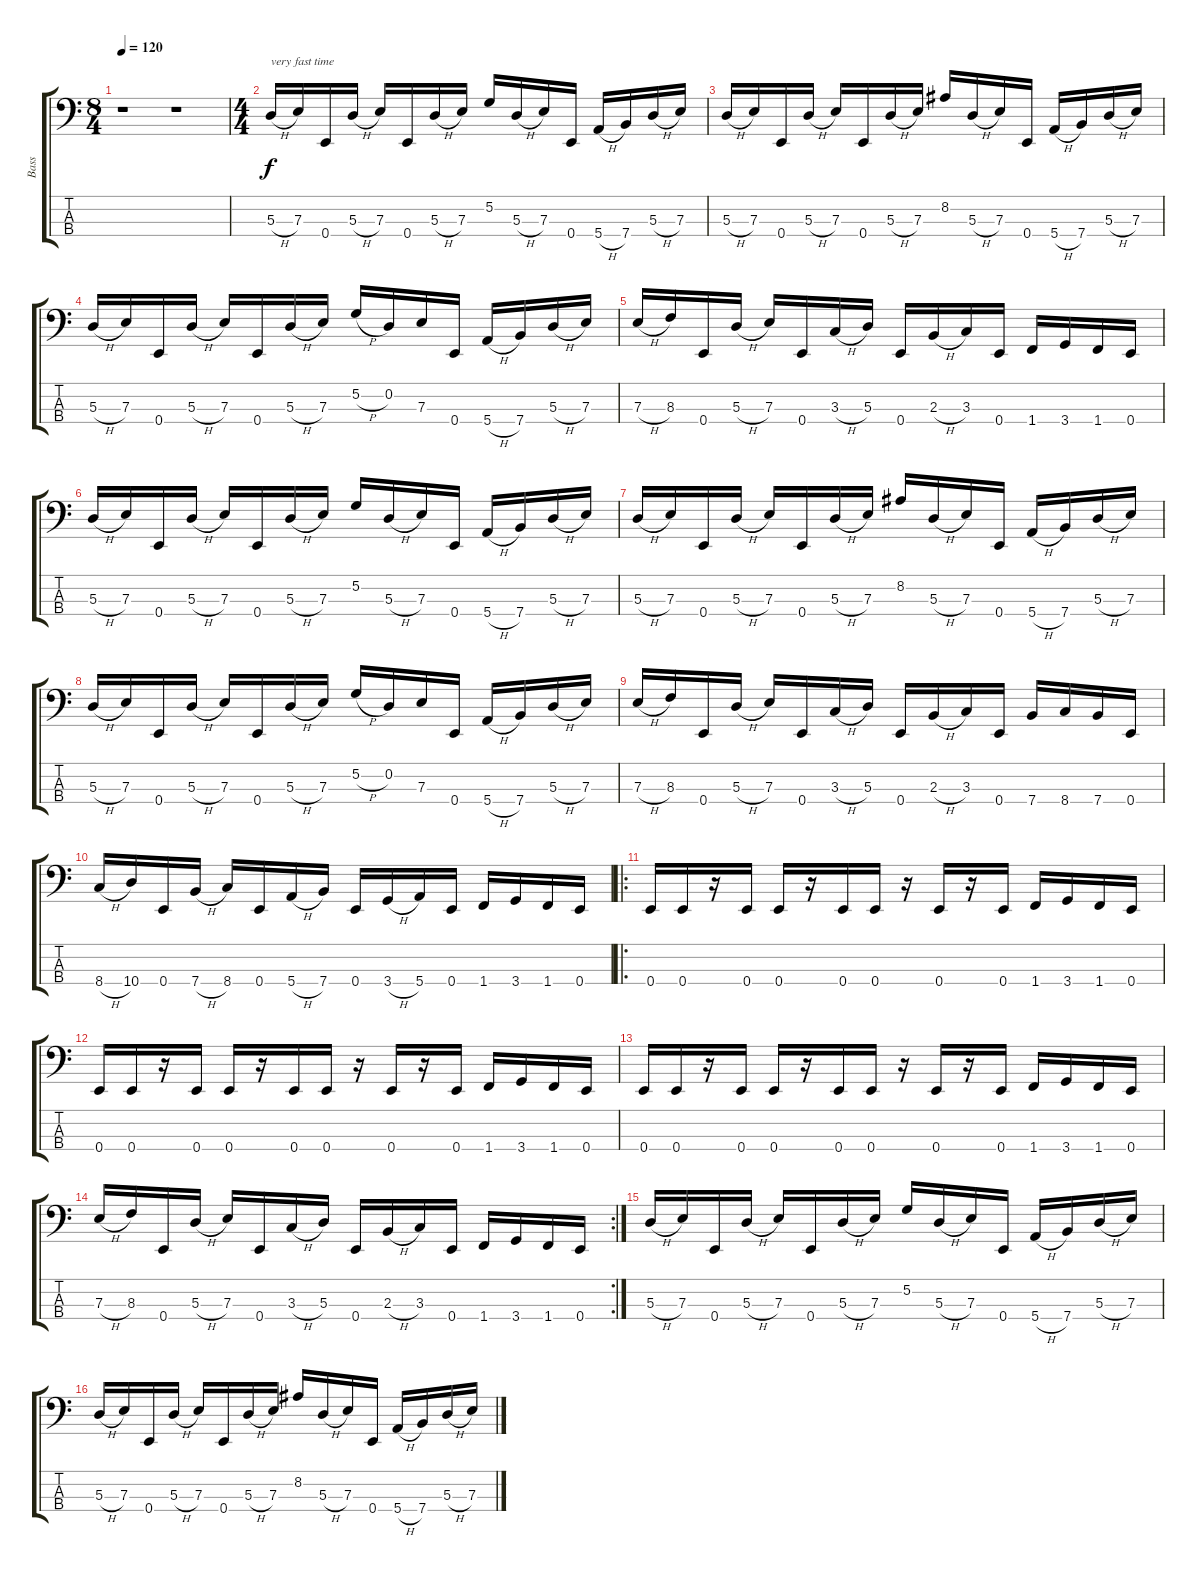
\track ("Bass" "Bass") {instrument electricbasspick}
\staff {score tabs}
\tuning (G2 D2 A1 E1) {hide}
\ts (8 4)
\tempo 120
\clef f4
\ks c
r.1{dy f instrument electricbasspick} r.1 |
\ts (4 4)
5.3{h}.16{txt "very fast time"} 7.3.16 0.4.16 5.3{h}.16 7.3.16 0.4.16 5.3{h}.16 7.3.16 5.2.16 5.3{h}.16 7.3.16 0.4.16 5.4{h}.16 7.4.16 5.3{h}.16 7.3.16 |
5.3{h}.16 7.3.16 0.4.16 5.3{h}.16 7.3.16 0.4.16 5.3{h}.16 7.3.16 8.2.16 5.3{h}.16 7.3.16 0.4.16 5.4{h}.16 7.4.16 5.3{h}.16 7.3.16 |
5.3{h}.16 7.3.16 0.4.16 5.3{h}.16 7.3.16 0.4.16 5.3{h}.16 7.3.16 5.2{h}.16 0.2.16 7.3.16 0.4.16 5.4{h}.16 7.4.16 5.3{h}.16 7.3.16 |
7.3{h}.16 8.3.16 0.4.16 5.3{h}.16 7.3.16 0.4.16 3.3{h}.16 5.3.16 0.4.16 2.3{h}.16 3.3.16 0.4.16 1.4.16 3.4.16 1.4.16 0.4.16 |
5.3{h}.16 7.3.16 0.4.16 5.3{h}.16 7.3.16 0.4.16 5.3{h}.16 7.3.16 5.2.16 5.3{h}.16 7.3.16 0.4.16 5.4{h}.16 7.4.16 5.3{h}.16 7.3.16 |
5.3{h}.16 7.3.16 0.4.16 5.3{h}.16 7.3.16 0.4.16 5.3{h}.16 7.3.16 8.2.16 5.3{h}.16 7.3.16 0.4.16 5.4{h}.16 7.4.16 5.3{h}.16 7.3.16 |
5.3{h}.16 7.3.16 0.4.16 5.3{h}.16 7.3.16 0.4.16 5.3{h}.16 7.3.16 5.2{h}.16 0.2.16 7.3.16 0.4.16 5.4{h}.16 7.4.16 5.3{h}.16 7.3.16 |
7.3{h}.16 8.3.16 0.4.16 5.3{h}.16 7.3.16 0.4.16 3.3{h}.16 5.3.16 0.4.16 2.3{h}.16 3.3.16 0.4.16 7.4.16 8.4.16 7.4.16 0.4.16 |
8.4{h}.16 10.4.16 0.4.16 7.4{h}.16 8.4.16 0.4.16 5.4{h}.16 7.4.16 0.4.16 3.4{h}.16 5.4.16 0.4.16 1.4.16 3.4.16 1.4.16 0.4.16 |
\ro
0.4.16 0.4.16 r.16 0.4.16 0.4.16 r.16 0.4.16 0.4.16 r.16 0.4.16 r.16 0.4.16 1.4.16 3.4.16 1.4.16 0.4.16 |
0.4.16 0.4.16 r.16 0.4.16 0.4.16 r.16 0.4.16 0.4.16 r.16 0.4.16 r.16 0.4.16 1.4.16 3.4.16 1.4.16 0.4.16 |
0.4.16 0.4.16 r.16 0.4.16 0.4.16 r.16 0.4.16 0.4.16 r.16 0.4.16 r.16 0.4.16 1.4.16 3.4.16 1.4.16 0.4.16 |
\rc 2
7.3{h}.16 8.3.16 0.4.16 5.3{h}.16 7.3.16 0.4.16 3.3{h}.16 5.3.16 0.4.16 2.3{h}.16 3.3.16 0.4.16 1.4.16 3.4.16 1.4.16 0.4.16 |
5.3{h}.16 7.3.16 0.4.16 5.3{h}.16 7.3.16 0.4.16 5.3{h}.16 7.3.16 5.2.16 5.3{h}.16 7.3.16 0.4.16 5.4{h}.16 7.4.16 5.3{h}.16 7.3.16 |
5.3{h}.16 7.3.16 0.4.16 5.3{h}.16 7.3.16 0.4.16 5.3{h}.16 7.3.16 8.2.16 5.3{h}.16 7.3.16 0.4.16 5.4{h}.16 7.4.16 5.3{h}.16 7.3.16
